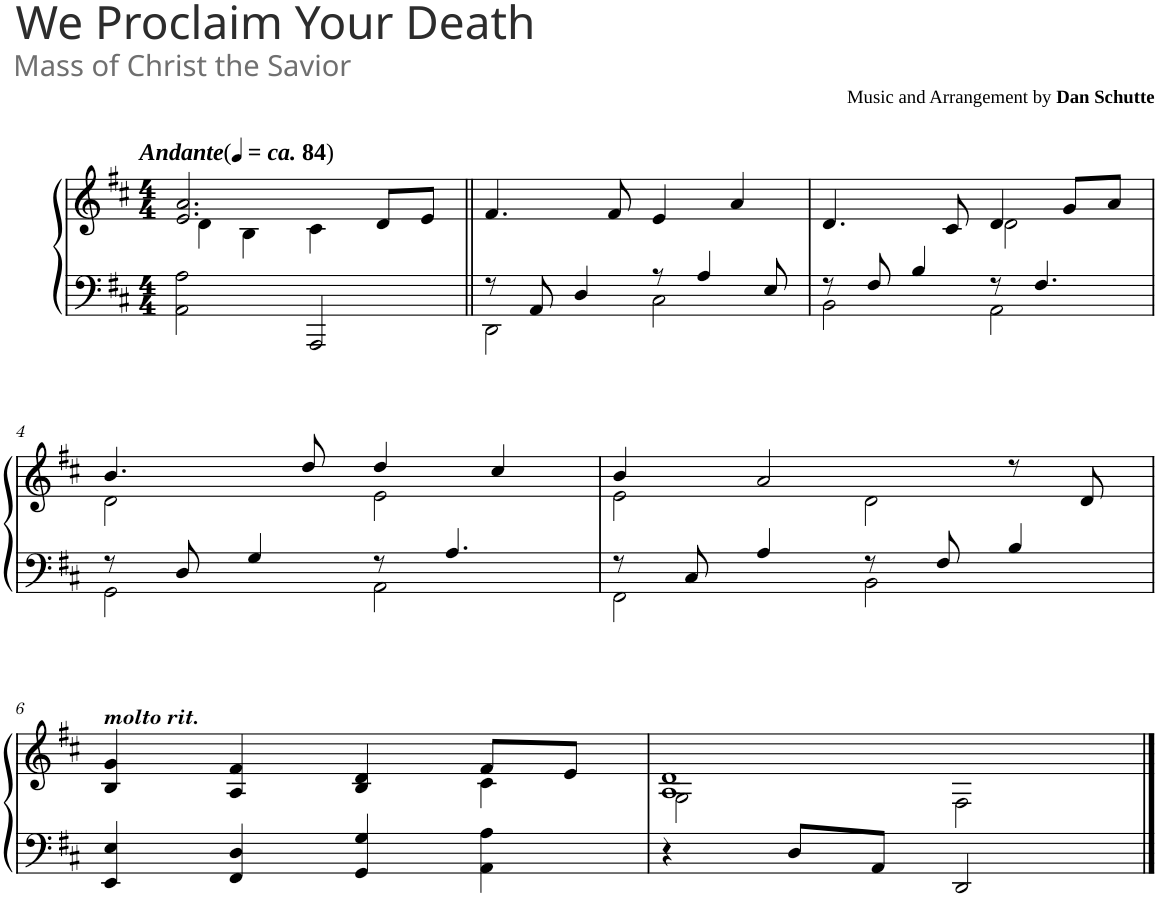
**kern	**kern
*part1	*part1
*staff2	*staff1
*I"Piano	*
*I'Pno.	*
*clefF4	*clefG2
*k[f#c#]	*k[f#c#]
*M4/4	*M4/4
=1	=1
*	*^
!	!LO:TX:a:Bi:t=Andante	!
!	!LO:TX:a:t=(	!
!	!LO:TX:a:Bi:t=ca.	!
!	!LO:TX:a:t=84	!
!	!LO:TX:a:t=)	!
2AA\ 2A\	2.e/ 2.a/	4d\
.	.	4B\
2AAA/	.	4c#\
.	8d/L	4ryy
.	8e/J	.
*	*v	*v
=2||	=2||
*^	*
8r	2DD\	4.f#/
8AA/	.	.
4D/	.	.
.	.	8f#/
8r	2C#\	4e/
4A/	.	.
.	.	4a/
8E/	.	.
=3	=3	=3
*	*	*^
8r	2BB\	4.d/	2ryy
8F#/	.	.	.
4B/	.	.	.
.	.	8c#/	.
8r	2AA\	4d/	2d\
4.F#/	.	.	.
.	.	8g/L	.
.	.	8a/J	.
!!LO:LB:g=z	!!
=4	=4	=4	=4
8r	2GG\	4.b/	2d\
8D/	.	.	.
4G/	.	.	.
.	.	8dd/	.
8r	2AA\	4dd/	2e\
4.A/	.	.	.
.	.	4cc#/	.
=5	=5	=5	=5
8r	2FF#\	4b/	2e\
8C#/	.	.	.
4A/	.	2a/	.
8r	2BB\	.	2d\
8F#/	.	.	.
4B/	.	8r	.
.	.	8d/	.
*v	*v	*	*
!!LO:LB:g=z	!!
=6	=6	=6
!	!LO:TX:a:Bi:t=molto rit.	!
4EE/ 4E/	4B/ 4g/	2.ryy
4FF#/ 4D/	4A/ 4f#/	.
4GG/ 4G/	4B/ 4d/	.
4AA\ 4A\	8f#/L	4c#\
.	8e/J	.
=7	=7	=7
4r	1A 1d	2G\
8D/L	.	.
8AA/J	.	.
2DD/	.	2F#;<\
*	*v	*v
==	==
*-	*-
